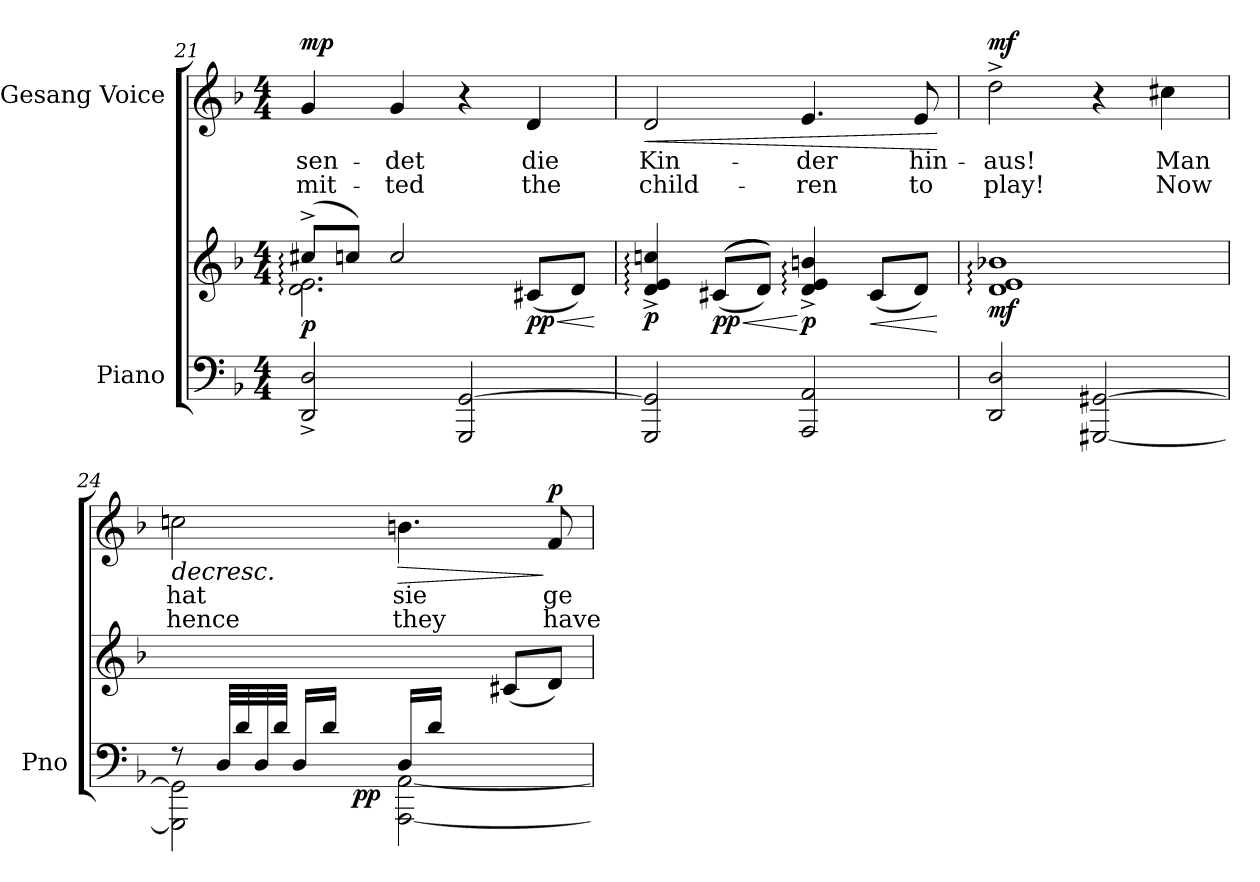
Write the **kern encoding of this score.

**kern	**kern	**dynam	**kern	**text	**text	**dynam
*part2	*part2	*part2	*part1	*part1	*part1	*part1
*staff3	*staff2	*staff2/3	*staff1	*staff1	*staff1	*staff1
*I"Piano	*	*	*I"Gesang Voice	*	*	*
*I'Pno	*	*	*	*	*	*
*clefF4	*clefG2	*	*clefG2	*	*	*
*k[b-]	*k[b-]	*	*k[b-]	*	*	*
*M4/4	*M4/4	*	*M4/4	*	*	*
=21	=21	=21	=21	=21	=21	=21
*	*^	*	*	*	*	*
!	!	!	!LO:DY:b	!	!LO:LY:b	!LO:LY:b	!LO:DY:a
2DD/^ 2D/^	(>8cc#X:^/L	2.d\: 2.e\:	p	4g/	-sen-	-mit-	mp
.	8ccn/J)	.	.	.	.	.	.
!	!	!	!	!	!LO:LY:b	!LO:LY:b	!
.	2cc/	.	.	4g/	-det	-ted	.
2GGG/ [2GG/	.	.	.	4r	.	.	.
!	!	!	!LO:HP:b	!	!LO:LY:b	!LO:LY:b	!
!	!	!	!LO:DY:n=1:b	!	!	!	!
.	(<8c#X/L	4ryy	< pp	4d/	die	the	.
.	8d/J)	.	.	.	.	.	.
*	*v	*v	*	*	*	*	*
.	.	[	.	.	.	.
=22	=22	=22	=22	=22	=22	=22
!	!	!LO:DY:b	!	!LO:LY:b	!LO:LY:b	!LO:HP:b
2GGG/ 2GG/]	4d/:^ 4e/:^ 4ccn/:^	p	2d/	Kin-	child-	<
!	!	!LO:HP:b	!	!	!	!
!	!	!LO:DY:n=1:b	!	!	!	!
.	(<(<(<8c#X/L	< pp	.	.	.	.
.	8d/J)))	.	.	.	.	.
!	!	!LO:DY:n=2:b	!	!LO:LY:b	!LO:LY:b	!
2AAA/ 2AA/	4d/:^ 4e/:^ 4bn/:^	[ p	4.e/	-der	-ren	.
!	!	!LO:HP:b	!	!	!	!
.	(<8c#/L	<	.	.	.	.
!	!	!	!	!LO:LY:b	!LO:LY:b	!
.	8d/J)	.	8e/	hin-	to	.
.	.	[	.	.	.	[
!!LO:PB:g=z
=23	=23	=23	=23	=23	=23	=23
!	!	!LO:DY:b	!	!LO:LY:b	!LO:LY:b	!LO:DY:a
2DD/ 2D/	1d: 1e: 1b-X:	mf	2dd^\	-aus!	play!	mf
[2GGG#X/ [2GG#X/	.	.	4r	.	.	.
!	!	!	!	!LO:LY:b	!LO:LY:b	!
.	.	.	4cc#X\	Man	Now	.
=24	=24	=24	=24	=24	=24	=24
*^	*	*	*	*	*	*
!	!	!	!	!	!LO:LY:b	!LO:LY:b	!LO:HP:b
8r	2GGG#\] 2GG#\]	2ryy	.	2ccn\	hat	hence	>
32D/LLL	.	.	.	.	.	.	.
32d/	.	.	.	.	.	.	.
32D/	.	.	.	.	.	.	.
32d/JJJ	.	.	.	.	.	.	.
*Xtuplet	*	*	*	*	*	*	*
16D/L	.	.	.	.	.	.	.
16d/J	.	.	.	.	.	.	.
!	!	!	!LO:DY:b=2	!	!	!	!
8ryy	.	.	pp	.	.	.	.
!	!	!	!	!	!LO:LY:b	!LO:LY:b	!LO:HP:b
16D/L	[2AAA\ [2AA\	4ryy	.	4.bn\	sie	they	>
16d/J	.	.	.	.	.	.	.
8ryy	.	.	.	.	.	.	.
4ryy	.	(<8c#X/L	.	.	.	.	.
!	!	!	!	!	!LO:LY:b	!LO:LY:b	!LO:DY:n=1:a
.	.	8d/J)	.	8f/	ge-	have	] ] p
*v	*v	*	*	*	*	*	*
=	=	=	=	=	=	=
*-	*-	*-	*-	*-	*-	*-
